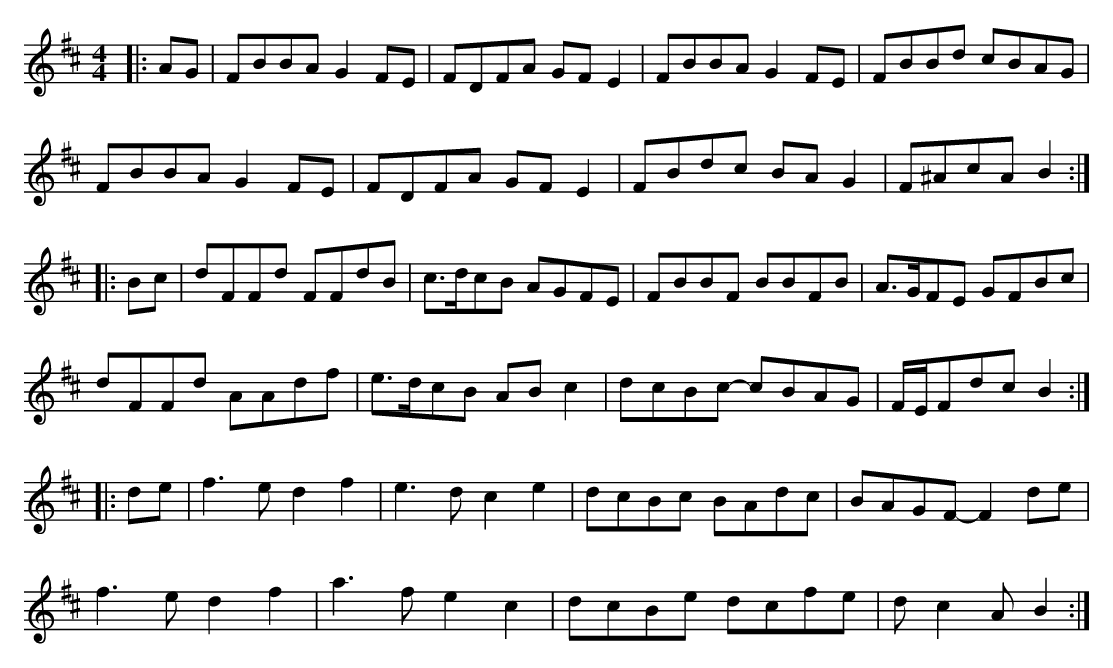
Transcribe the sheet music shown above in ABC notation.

X:1
M:4/4
K:Bmin
|:AG|FBBA G2FE|FDFA GFE2|FBBA G2FE|FBBd cBAG|
FBBA G2FE|FDFA GFE2|FBdc BAG2|F^AcA B2:|
|:Bc|dFFd FFdB|c>dcB AGFE|FBBF BBFB|A>GFE GFBc|
dFFd AAdf|e>dcB ABc2|dcBc- cBAG|F/E/Fdc B2:|
|:de|f3e d2f2|e3d c2e2|dcBc BAdc|BAGF- F2de|
f3e d2f2|a3f e2c2|dcBe dcfe|dc2A B2:|
